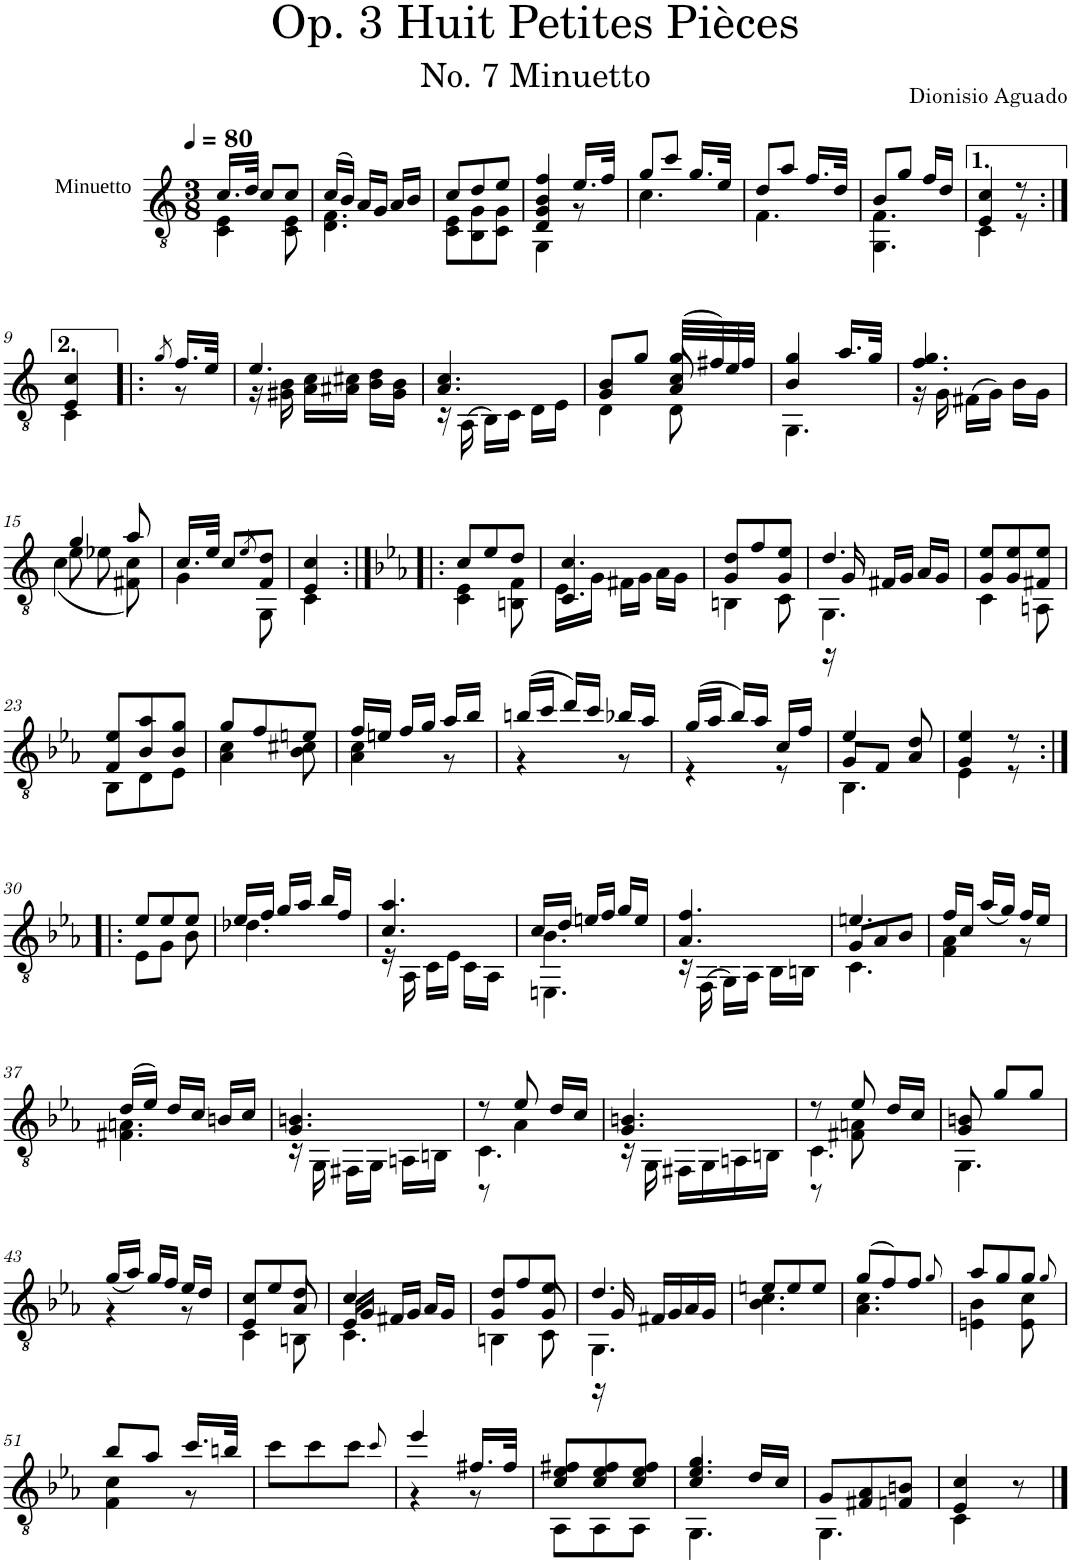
**kern
*part1
*staff1
*I"Classical Guitar
*I'Guit.
*clefGv2
*k[]
*C:
*M3/8
*MM80
=1
*^
16.c/LL	4C\ 4E\
32d/JJk	.
8c/L	.
8c/J	8C\ 8E\
=2	=2
(16c/LL	4.D\ 4.F\
16B/JJ)	.
16A/LL	.
16G/JJ	.
16A/LL	.
16B/JJ	.
=3	=3
8c/L	8C\ 8E\L
8d/	8BB\ 8G\
8e/J	8C\ 8G\J
=4	=4
4D/ 4G/ 4B/ 4f/	4GG\
16.e/LL	8r
32f/JJk	.
=5	=5
8g/L	4.c\
8cc/J	.
16.g/LL	.
32e/JJk	.
=6	=6
8d/L	4.F\
8a/J	.
16.f/LL	.
32d/JJk	.
=7	=7
8B/L	4.GG\ 4.F\
8g/J	.
16f/LL	.
16d/JJ	.
=8	=8
4E/ 4c/	4C\
8r	8r
!!LO:LB:g=z	!!
=9:|!	=9:|!
4E/ 4c/	4C\
=9X1!|:	=9X1!|:
8qg/	.
16.f/LL	8r
32e/JJk	.
=10	=10
4.e/	16r
.	16G#X\ 16B\
.	16A\ 16c\LL
.	16A#X\ 16c#X\JJ
.	16B\ 16d\LL
.	16G#\ 16B\JJ
=11	=11
4.A/ 4.c/	16r
.	(>16AA\
.	16BB\LL)
.	16C\JJ
.	16D\LL
.	16E\JJ
=12	=12
*	*^
8B/L	4D\	4G/
8g/J	.	.
(32g/LLL	8D\	8A/ 8c/
32f#X/)	.	.
32e/	.	.
32f#/JJJ	.	.
*	*v	*v
=13	=13
4B/ 4g/	4.GG\
16.a/LL	.
32g/JJk	.
=14	=14
4.f/ 4.g/	16r
.	16G\
.	(>16F#X\LL
.	16G\JJ)
.	16B\LL
.	16G\JJ
!!LO:LB:g=z	!!
=15	=15
*	*^
4g/	8e\	(4c\
.	8e-X\	.
8a/	8ryy	8F#X\ 8c\)
*	*v	*v
=16	=16
16.c/LL	4G\
32e/JJk	.
8c/L	.
8qe/	.
8F/ 8d/J	8GG\
=17	=17
4E/ 4c/	4C\
=18:|!|:	=18:|!|:
*k[b-e-a-]	*
*c:	*
8c/L	4C\ 4E-\
8e-/	.
8d/J	8BBn\ 8F\
=19	=19
*	*^
4.c/	16E-\LL	4.C/
.	16G\JJ	.
.	16F#X\LL	.
.	16G\JJ	.
.	16A-\LL	.
.	16G\JJ	.
*	*v	*v
=20	=20
8G/ 8d/L	4BBn\
8f/	.
8G/ 8e-/J	8C\
=21	=21
*	*^
4.d/	4.GG\	16r
.	.	16G/
.	.	16F#X/LL
.	.	16G/JJ
.	.	16A-/LL
.	.	16G/JJ
*	*v	*v
=22	=22
8G/ 8e-/L	4C\
8G/ 8e-/	.
8F#X/ 8e-/J	8AAn\
!!LO:LB:g=z	!!
=23	=23
8F/ 8e-/L	8BB-\L
8B-/ 8a-/	8D\
8B-/ 8g/J	8E-\J
=24	=24
8g/L	4A-\ 4c\
8f/	.
8en/J	8B-\ 8c#X\
=25	=25
16f/LL	4A-\ 4c\
16en/JJ	.
16f/LL	.
16g/JJ	.
16a-/LL	8r
16b-/JJ	.
=26	=26
(16bn/LL	4r
16cc/JJ	.
16dd/LL)	.
16cc/JJ	.
16b-X/LL	8r
16a-/JJ	.
=27	=27
(16g/LL	4r
16a-/JJ	.
16b-/LL)	.
16a-/JJ	.
16c/LL	8r
16f/JJ	.
=28	=28
*	*^
4e-/	4.BB-\	8G/L
.	.	8F/J
8A-/ 8d/	.	8ryy
*	*v	*v
=29	=29
4G/ 4e-/	4E-\
8r	8r
!!LO:LB:g=z	!!
=30:|!|:	=30:|!|:
8e-/L	8E-\L
8e-/	8G\J
8e-/J	8B-\
=31	=31
4.d-X\	16e-/LL
.	16f/JJ
.	16g/LL
.	16a-/JJ
.	16b-/LL
.	16f/JJ
=32	=32
4.c/ 4.a-/	16r
.	16AA-\
.	16C\LL
.	16E-\JJ
.	16C\LL
.	16AA-\JJ
=33	=33
*	*^
4.B-\	4.EEn\	16c/LL
.	.	16d/JJ
.	.	16en/LL
.	.	16f/JJ
.	.	16g/LL
.	.	16e/JJ
*	*v	*v
=34	=34
4.A-/ 4.f/	16r
.	(>16FF\
.	16GG\LL)
.	16AA-\JJ
.	16BB-\LL
.	16BBn\JJ
=35	=35
*	*^
4.en/	4.C\	8G/L
.	.	8A-/
.	.	8B-/J
*	*v	*v
=36	=36
16f/LL	4F\ 4A-\
16c/JJ	.
(<16a-/LL	.
16g/JJ)	.
16f/LL	8r
16e-/JJ	.
!!LO:LB:g=z	!!
=37	=37
(16d/LL	4.F#X\ 4.An\
16e-/JJ)	.
16d/LL	.
16c/JJ	.
16Bn/LL	.
16c/JJ	.
=38	=38
4.G/ 4.Bn/	16r
.	16GG\
.	16FF#X\LL
.	16GG\JJ
.	16AAn\LL
.	16BBn\JJ
=39	=39
*	*^
8r	4.C\	8r
8e-/	.	4A-\
16d/LL	.	.
16c/JJ	.	.
*	*v	*v
=40	=40
4.G/ 4.Bn/	16r
.	16GG\
.	16FF#X\LL
.	16GG\
.	16AAn\
.	16BBn\JJ
=41	=41
*	*^
8r	4.C\	8r
8e-/	.	8F#X\ 8An\
16d/LL	.	8ryy
16c/JJ	.	.
*	*v	*v
=42	=42
8G/ 8Bn/	4.GG\
8g/L	.
8g/J	.
!!LO:LB:g=z	!!
=43	=43
(<16g/LL	4r
16a-/JJ)	.
16g/LL	.
16f/JJ	.
16e-/LL	8r
16d/JJ	.
=44	=44
*	*^
8c/L	4C\	4E-/
8e-/	.	.
8d/J	8BBn\	8A-/
=45	=45	=45
4.c/	4.C\	16E-/LL
.	.	16G/JJ
.	.	16F#X/LL
.	.	16G/JJ
.	.	16A-/LL
.	.	16G/JJ
=46	=46	=46
8d/L	4BBn\	4G/
8f/	.	.
8e-/J	8C\	8G/
=47	=47	=47
4.d/	4.GG\	16r
.	.	16G/
.	.	16F#X/LL
.	.	16G/
.	.	16A-/
.	.	16G/JJ
*	*v	*v
=48	=48
8en/L	4.B-\ 4.c\
8e/	.
8e/J	.
=49	=49
(8g/L	4.A-\ 4.c\
8f/)	.
8f/J	.
8qg/	.
=50	=50
8a-/L	4En\ 4B-\
8g/	.
8g/J	8E\ 8c\
8qg/	.
!!LO:LB:g=z	!!
=51	=51
8b-/L	4F\ 4c\
8a-/J	.
16.cc/LL	8r
32bn/JJk	.
*v	*v
=52
8cc\L
8cc\
8cc\J
8qcc/
=53
*^
4ee-/	4r
16.f#X/LL	8r
32f#/JJk	.
=54	=54
8c/ 8e-/ 8f#X/L	8AA-\L
8c/ 8e-/ 8f#/	8AA-\
8c/ 8e-/ 8f#/J	8AA-\J
=55	=55
*	*^
4.e-/ 4.g/	4.GG\	4c/
.	.	16d/LL
.	.	16c/JJ
*	*v	*v
=56	=56
8G/L	4.GG\
8F#X/ 8A-/	.
8Fn/ 8Bn/J	.
=57	=57
4E-/ 4c/	4C\
8r	8ryy
*v	*v
==
*-
